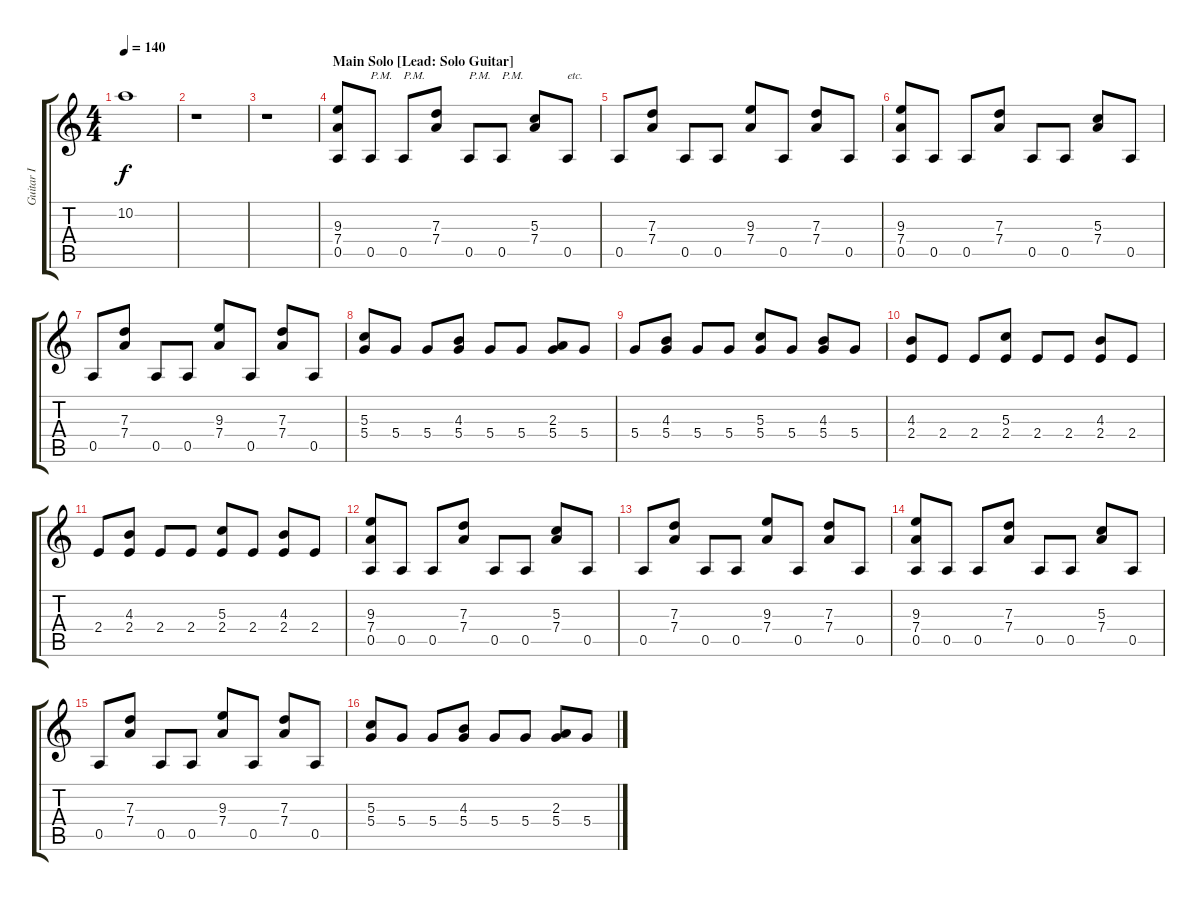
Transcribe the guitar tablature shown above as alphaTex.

\track ("Guitar I" "Guitar I") {instrument distortionguitar}
\staff {score tabs}
\tuning (E4 B3 G3 D3 A2 E2) {hide}
\ts (4 4)
\tempo 140
\clef g2
\ks c
10.2{t}.1{dy f} |
r.1 |
r.1 |
\section ("" "Main Solo [Lead: Solo Guitar]")
(9.3 7.4 0.5).8{volume 10 balance 8 instrument distortionguitar} 0.5.8{txt "P.M."} 0.5.8{txt "P.M."} (7.3 7.4).8 0.5.8{txt "P.M."} 0.5.8{txt "P.M."} (5.3 7.4).8 0.5.8{txt "etc."} |
0.5.8 (7.3 7.4).8 0.5.8 0.5.8 (9.3 7.4).8 0.5.8 (7.3 7.4).8 0.5.8 |
(9.3 7.4 0.5).8 0.5.8 0.5.8 (7.3 7.4).8 0.5.8 0.5.8 (5.3 7.4).8 0.5.8 |
0.5.8 (7.3 7.4).8 0.5.8 0.5.8 (9.3 7.4).8 0.5.8 (7.3 7.4).8 0.5.8 |
(5.3 5.4).8 5.4.8 5.4.8 (4.3 5.4).8 5.4.8 5.4.8 (2.3 5.4).8 5.4.8 |
5.4.8 (4.3 5.4).8 5.4.8 5.4.8 (5.3 5.4).8 5.4.8 (4.3 5.4).8 5.4.8 |
(4.3 2.4).8 2.4.8 2.4.8 (5.3 2.4).8 2.4.8 2.4.8 (4.3 2.4).8 2.4.8 |
2.4.8 (4.3 2.4).8 2.4.8 2.4.8 (5.3 2.4).8 2.4.8 (4.3 2.4).8 2.4.8 |
(9.3 7.4 0.5).8 0.5.8 0.5.8 (7.3 7.4).8 0.5.8 0.5.8 (5.3 7.4).8 0.5.8 |
0.5.8 (7.3 7.4).8 0.5.8 0.5.8 (9.3 7.4).8 0.5.8 (7.3 7.4).8 0.5.8 |
(9.3 7.4 0.5).8 0.5.8 0.5.8 (7.3 7.4).8 0.5.8 0.5.8 (5.3 7.4).8 0.5.8 |
0.5.8 (7.3 7.4).8 0.5.8 0.5.8 (9.3 7.4).8 0.5.8 (7.3 7.4).8 0.5.8 |
(5.3 5.4).8 5.4.8 5.4.8 (4.3 5.4).8 5.4.8 5.4.8 (2.3 5.4).8 5.4.8
